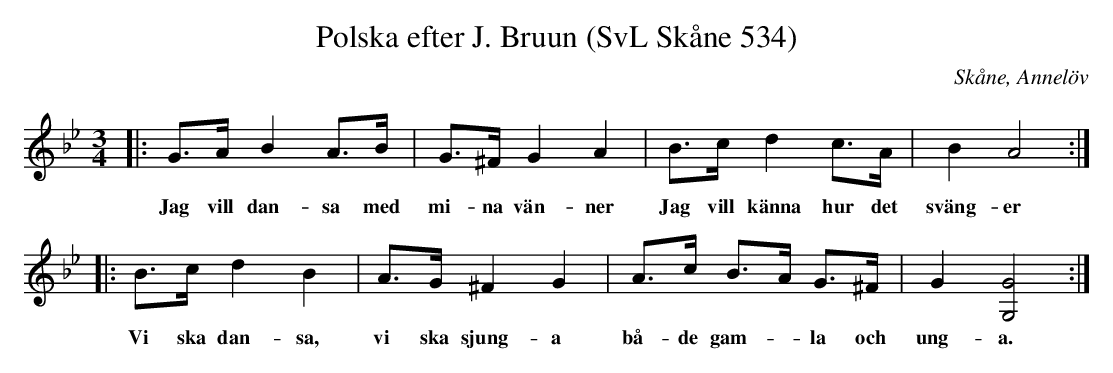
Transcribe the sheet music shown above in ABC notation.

X:1
T:Polska efter J. Bruun (SvL Skåne 534)
O:Skåne, Annelöv
M:3/4
L:1/16
K:Gm
|: G3A B4 A3B | G3^F G4 A4 | B3c d4 c3A | B4 A8 :|
w: Jag vill dan-sa med mi-na vän-ner Jag vill känna hur det sväng-er
|: B3c d4 B4 | A3G ^F4 G4| A3c B3A G3^F | G4 [GG,]8 :|
w: Vi ska dan-sa, vi ska sjung-a bå-de gam--la och ung-a.
